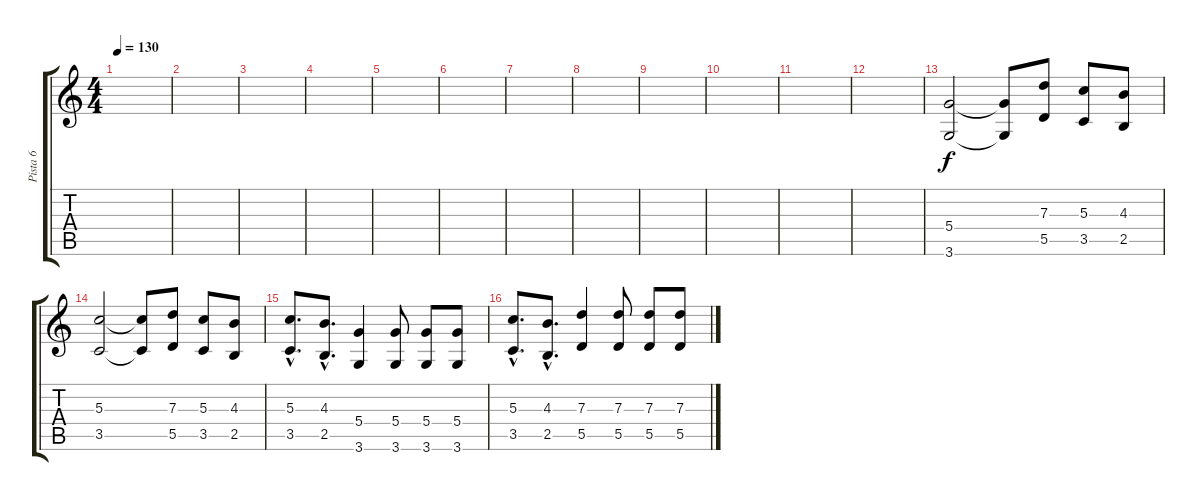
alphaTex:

\track ("Pista 6" "Pista 6") {instrument distortionguitar}
\staff {score tabs}
\tuning (E4 B3 G3 D3 A2 E2) {hide}
\ts (4 4)
\tempo 130
\clef g2
\ks c
|
|
|
|
|
|
|
|
|
|
|
|
(5.4 3.6).2{volume 16} (5.4{t} 3.6{t}).8 (7.3 5.5).8 (5.3 3.5).8 (4.3 2.5).8 |
(5.3 3.5).2 (5.3{t} 3.5{t}).8 (7.3 5.5).8 (5.3 3.5).8 (4.3 2.5).8 |
(5.3{hac} 3.5{hac}).8{d} (4.3{hac} 2.5{hac}).8{d} (5.4 3.6).4 (5.4 3.6).8 (5.4 3.6).8 (5.4 3.6).8 |
(5.3{hac} 3.5{hac}).8{d} (4.3{hac} 2.5{hac}).8{d} (7.3 5.5).4 (7.3 5.5).8 (7.3 5.5).8 (7.3 5.5).8
